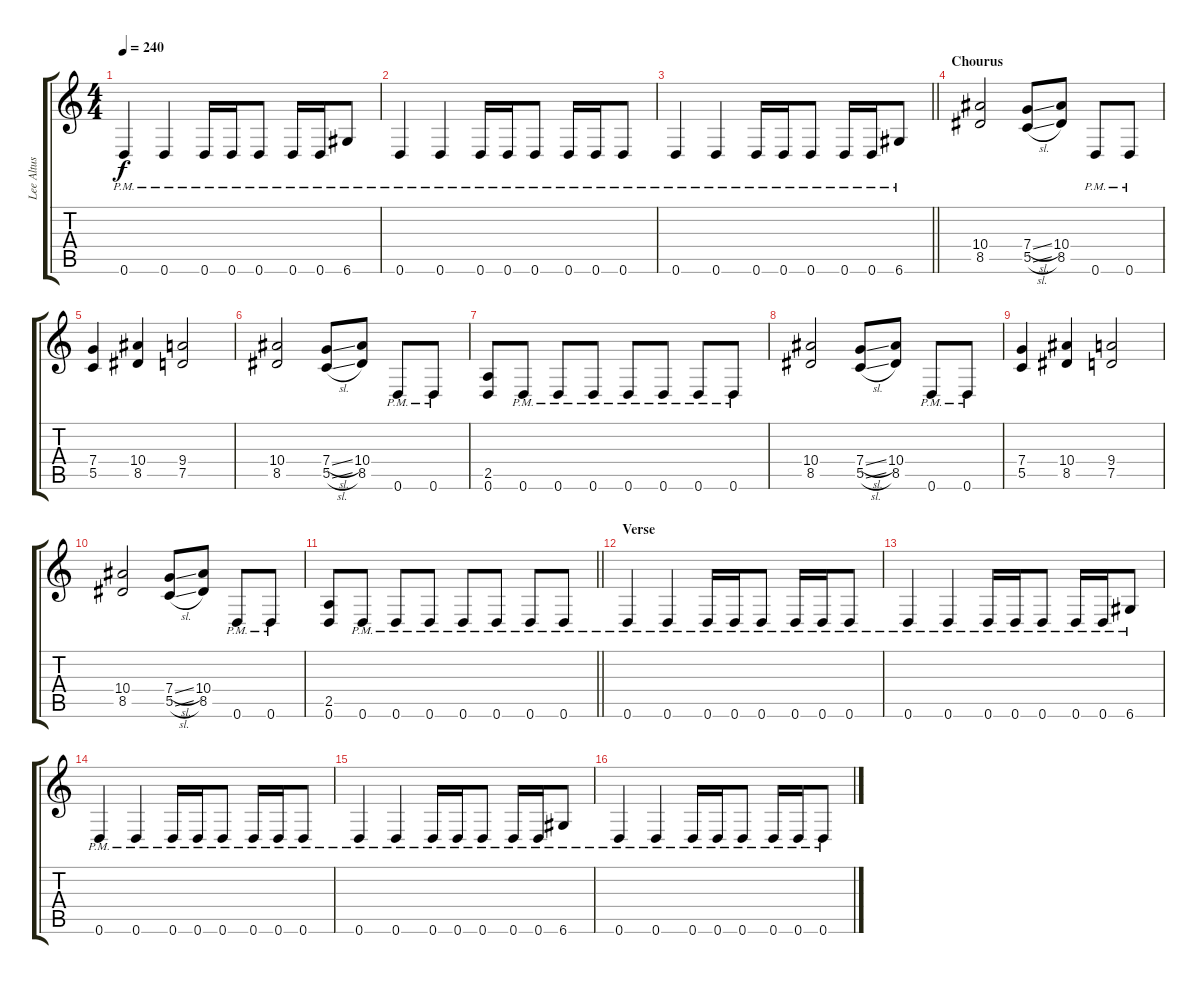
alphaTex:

\track ("Lee Altus" "Lee Altus") {instrument acousticguitarsteel}
\staff {score tabs}
\tuning (D4 A3 F3 C3 G2 D2) {hide}
\ts (4 4)
\tempo 240
\clef g2
\ks c
0.6{pm}.4{dy f} 0.6{pm}.4 0.6{pm}.16 0.6{pm}.16 0.6{pm}.8 0.6{pm}.16 0.6{pm}.16 6.6{pm}.8 |
0.6{pm}.4 0.6{pm}.4 0.6{pm}.16 0.6{pm}.16 0.6{pm}.8 0.6{pm}.16 0.6{pm}.16 0.6{pm}.8 |
\barLineRight lightlight
0.6{pm}.4 0.6{pm}.4 0.6{pm}.16 0.6{pm}.16 0.6{pm}.8 0.6{pm}.16 0.6{pm}.16 6.6{pm}.8 |
\section ("" "Chourus")
(10.4 8.5).2 (7.4{sl} 5.5{sl}).8 (10.4 8.5).8 0.6{pm}.8 0.6{pm}.8 |
(7.4 5.5).4 (10.4 8.5).4 (9.4 7.5).2 |
(10.4 8.5).2 (7.4{sl} 5.5{sl}).8 (10.4 8.5).8 0.6{pm}.8 0.6{pm}.8 |
(2.5 0.6).8 0.6{pm}.8 0.6{pm}.8 0.6{pm}.8 0.6{pm}.8 0.6{pm}.8 0.6{pm}.8 0.6{pm}.8 |
(10.4 8.5).2 (7.4{sl} 5.5{sl}).8 (10.4 8.5).8 0.6{pm}.8 0.6{pm}.8 |
(7.4 5.5).4 (10.4 8.5).4 (9.4 7.5).2 |
(10.4 8.5).2 (7.4{sl} 5.5{sl}).8 (10.4 8.5).8 0.6{pm}.8 0.6{pm}.8 |
\barLineRight lightlight
(2.5 0.6).8 0.6{pm}.8 0.6{pm}.8 0.6{pm}.8 0.6{pm}.8 0.6{pm}.8 0.6{pm}.8 0.6{pm}.8 |
\section ("" "Verse")
0.6{pm}.4 0.6{pm}.4 0.6{pm}.16 0.6{pm}.16 0.6{pm}.8 0.6{pm}.16 0.6{pm}.16 0.6{pm}.8 |
0.6{pm}.4 0.6{pm}.4 0.6{pm}.16 0.6{pm}.16 0.6{pm}.8 0.6{pm}.16 0.6{pm}.16 6.6{pm}.8 |
0.6{pm}.4 0.6{pm}.4 0.6{pm}.16 0.6{pm}.16 0.6{pm}.8 0.6{pm}.16 0.6{pm}.16 0.6{pm}.8 |
0.6{pm}.4 0.6{pm}.4 0.6{pm}.16 0.6{pm}.16 0.6{pm}.8 0.6{pm}.16 0.6{pm}.16 6.6{pm}.8 |
0.6{pm}.4 0.6{pm}.4 0.6{pm}.16 0.6{pm}.16 0.6{pm}.8 0.6{pm}.16 0.6{pm}.16 0.6{pm}.8
